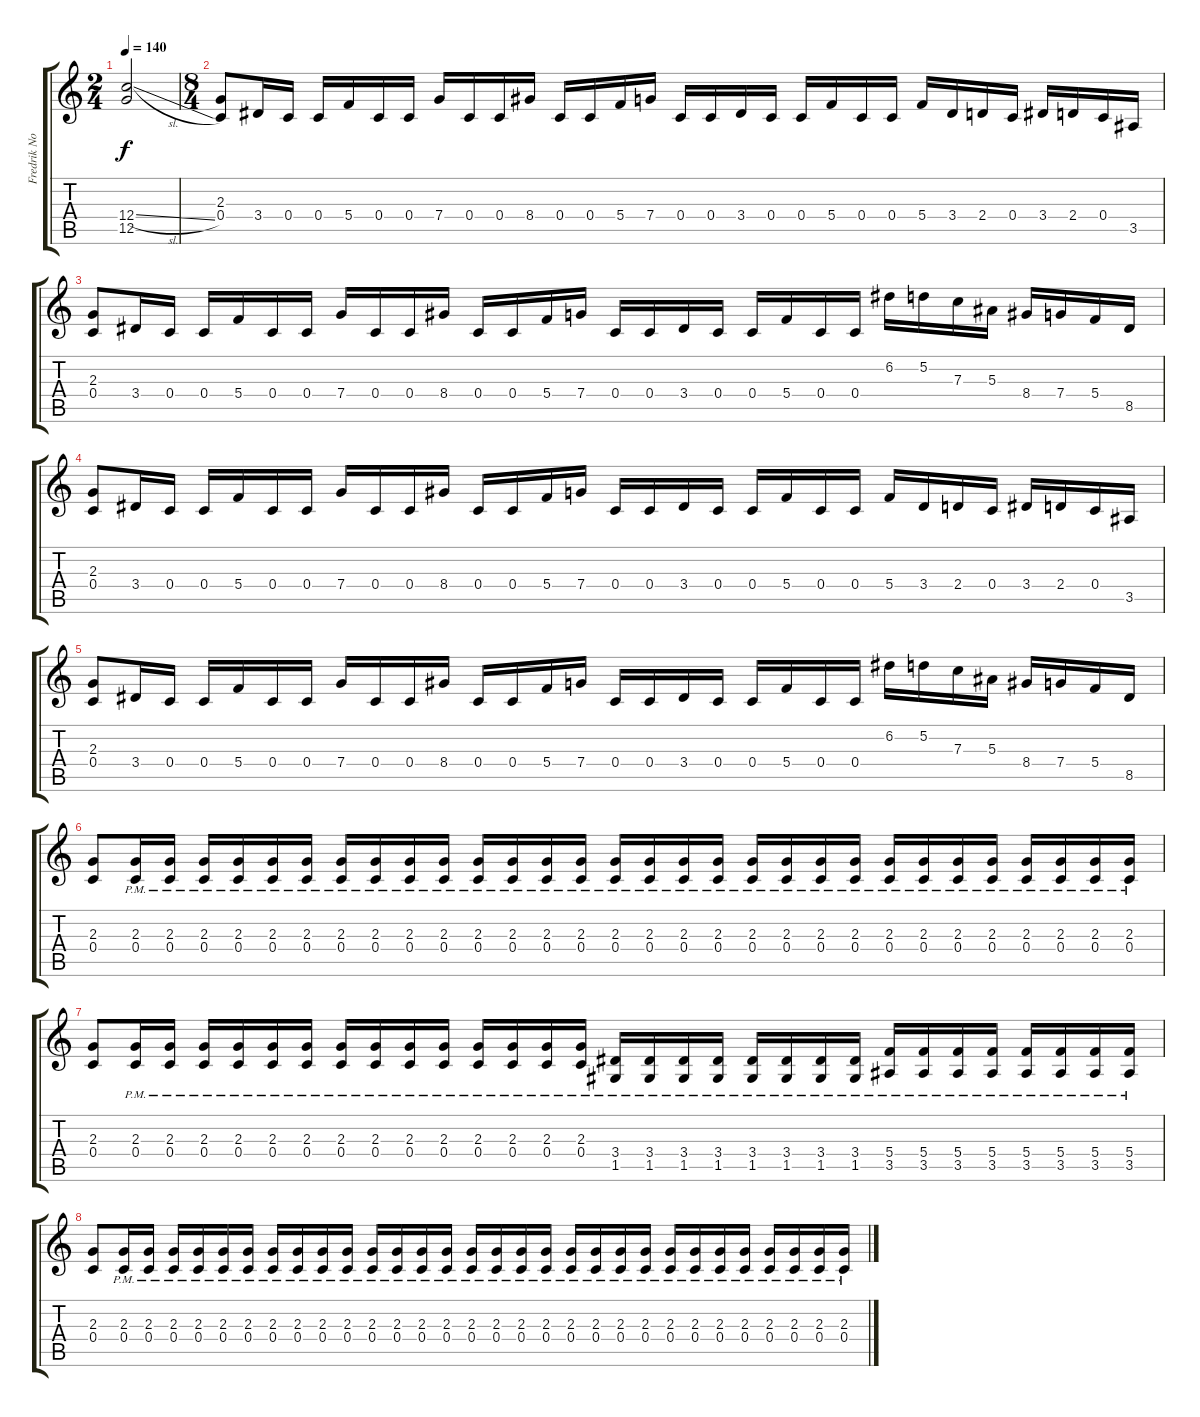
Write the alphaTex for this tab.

\track ("Fredrik Norstrom - Rhytm" "Fredrik No") {instrument distortionguitar}
\staff {score tabs}
\tuning (D4 A3 F3 C3 G2 C2) {hide}
\ts (2 4)
\tempo 140
\clef g2
\ks c
(12.4{sl} 12.5).2{dy f instrument distortionguitar} |
\ts (8 4)
(2.3 0.4).8 3.4.16 0.4.16 0.4.16 5.4.16 0.4.16 0.4.16 7.4.16 0.4.16 0.4.16 8.4.16 0.4.16 0.4.16 5.4.16 7.4.16 0.4.16 0.4.16 3.4.16 0.4.16 0.4.16 5.4.16 0.4.16 0.4.16 5.4.16 3.4.16 2.4.16 0.4.16 3.4.16 2.4.16 0.4.16 3.5.16 |
(2.3 0.4).8 3.4.16 0.4.16 0.4.16 5.4.16 0.4.16 0.4.16 7.4.16 0.4.16 0.4.16 8.4.16 0.4.16 0.4.16 5.4.16 7.4.16 0.4.16 0.4.16 3.4.16 0.4.16 0.4.16 5.4.16 0.4.16 0.4.16 6.2.16 5.2.16 7.3.16 5.3.16 8.4.16 7.4.16 5.4.16 8.5.16 |
(2.3 0.4).8 3.4.16 0.4.16 0.4.16 5.4.16 0.4.16 0.4.16 7.4.16 0.4.16 0.4.16 8.4.16 0.4.16 0.4.16 5.4.16 7.4.16 0.4.16 0.4.16 3.4.16 0.4.16 0.4.16 5.4.16 0.4.16 0.4.16 5.4.16 3.4.16 2.4.16 0.4.16 3.4.16 2.4.16 0.4.16 3.5.16 |
(2.3 0.4).8 3.4.16 0.4.16 0.4.16 5.4.16 0.4.16 0.4.16 7.4.16 0.4.16 0.4.16 8.4.16 0.4.16 0.4.16 5.4.16 7.4.16 0.4.16 0.4.16 3.4.16 0.4.16 0.4.16 5.4.16 0.4.16 0.4.16 6.2.16 5.2.16 7.3.16 5.3.16 8.4.16 7.4.16 5.4.16 8.5.16 |
(2.3 0.4).8 (2.3{pm} 0.4{pm}).16 (2.3{pm} 0.4{pm}).16 (2.3{pm} 0.4{pm}).16 (2.3{pm} 0.4{pm}).16 (2.3{pm} 0.4{pm}).16 (2.3{pm} 0.4{pm}).16 (2.3{pm} 0.4{pm}).16 (2.3{pm} 0.4{pm}).16 (2.3{pm} 0.4{pm}).16 (2.3{pm} 0.4{pm}).16 (2.3{pm} 0.4{pm}).16 (2.3{pm} 0.4{pm}).16 (2.3{pm} 0.4{pm}).16 (2.3{pm} 0.4{pm}).16 (2.3{pm} 0.4{pm}).16 (2.3{pm} 0.4{pm}).16 (2.3{pm} 0.4{pm}).16 (2.3{pm} 0.4{pm}).16 (2.3{pm} 0.4{pm}).16 (2.3{pm} 0.4{pm}).16 (2.3{pm} 0.4{pm}).16 (2.3{pm} 0.4{pm}).16 (2.3{pm} 0.4{pm}).16 (2.3{pm} 0.4{pm}).16 (2.3{pm} 0.4{pm}).16 (2.3{pm} 0.4{pm}).16 (2.3{pm} 0.4{pm}).16 (2.3{pm} 0.4{pm}).16 (2.3{pm} 0.4{pm}).16 (2.3{pm} 0.4{pm}).16 |
(2.3 0.4).8 (2.3{pm} 0.4{pm}).16 (2.3{pm} 0.4{pm}).16 (2.3{pm} 0.4{pm}).16 (2.3{pm} 0.4{pm}).16 (2.3{pm} 0.4{pm}).16 (2.3{pm} 0.4{pm}).16 (2.3{pm} 0.4{pm}).16 (2.3{pm} 0.4{pm}).16 (2.3{pm} 0.4{pm}).16 (2.3{pm} 0.4{pm}).16 (2.3{pm} 0.4{pm}).16 (2.3{pm} 0.4{pm}).16 (2.3{pm} 0.4{pm}).16 (2.3{pm} 0.4{pm}).16 (3.4{pm} 1.5{pm}).16 (3.4{pm} 1.5{pm}).16 (3.4{pm} 1.5{pm}).16 (3.4{pm} 1.5{pm}).16 (3.4{pm} 1.5{pm}).16 (3.4{pm} 1.5{pm}).16 (3.4{pm} 1.5{pm}).16 (3.4{pm} 1.5{pm}).16 (5.4{pm} 3.5{pm}).16 (5.4{pm} 3.5{pm}).16 (5.4{pm} 3.5{pm}).16 (5.4{pm} 3.5{pm}).16 (5.4{pm} 3.5{pm}).16 (5.4{pm} 3.5{pm}).16 (5.4{pm} 3.5{pm}).16 (5.4{pm} 3.5{pm}).16 |
(2.3 0.4).8 (2.3{pm} 0.4{pm}).16 (2.3{pm} 0.4{pm}).16 (2.3{pm} 0.4{pm}).16 (2.3{pm} 0.4{pm}).16 (2.3{pm} 0.4{pm}).16 (2.3{pm} 0.4{pm}).16 (2.3{pm} 0.4{pm}).16 (2.3{pm} 0.4{pm}).16 (2.3{pm} 0.4{pm}).16 (2.3{pm} 0.4{pm}).16 (2.3{pm} 0.4{pm}).16 (2.3{pm} 0.4{pm}).16 (2.3{pm} 0.4{pm}).16 (2.3{pm} 0.4{pm}).16 (2.3{pm} 0.4{pm}).16 (2.3{pm} 0.4{pm}).16 (2.3{pm} 0.4{pm}).16 (2.3{pm} 0.4{pm}).16 (2.3{pm} 0.4{pm}).16 (2.3{pm} 0.4{pm}).16 (2.3{pm} 0.4{pm}).16 (2.3{pm} 0.4{pm}).16 (2.3{pm} 0.4{pm}).16 (2.3{pm} 0.4{pm}).16 (2.3{pm} 0.4{pm}).16 (2.3{pm} 0.4{pm}).16 (2.3{pm} 0.4{pm}).16 (2.3{pm} 0.4{pm}).16 (2.3{pm} 0.4{pm}).16 (2.3{pm} 0.4{pm}).16
